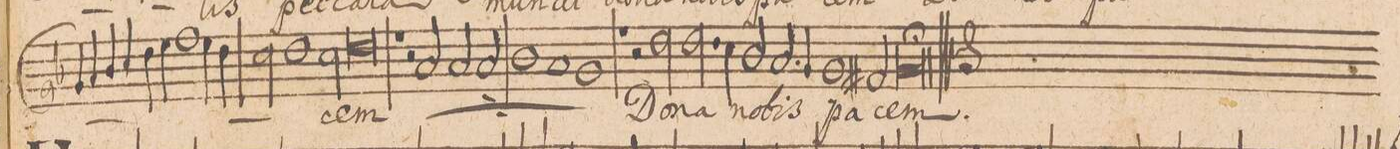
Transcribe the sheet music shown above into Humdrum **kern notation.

**kern	**text
*I"CANTVS.	*
*clefG2	*
*k[b-]	*
*met(C|)	*
*M2/1	*
4g/	.
4a/	.
4b-/	.
4cc/	.
=102-	=102-
4dd\	.
4ee\	.
1ff	.
4ee\	.
4dd\	.
=103-	=103-
2cc\	.
1dd	.
2cc\	.
=104-	=104-
0dd	-cem
=105-	=105-
1rff	.
2r	.
*	*ij
2a/	Do-
=106-	=106-
2a/	-na
2a/	no-
1b-	-bis
=107-	=107-
1a	pa-
1g	-cem
=108-	=108-
*	*Xij
1rff	.
2r	.
2dd\	Do-
=109-	=109-
2.dd\	-na
4cc\	.
2b-/	no-
2.a/	-bis
=110-	=110-
4g/	.
1g	pa-
2f#X/	.
=111-	=111-
[0lg;	-cem.
=112-	=112-
0g_	.
=113-	=113-
0g]	.
==	==
*-	*-
